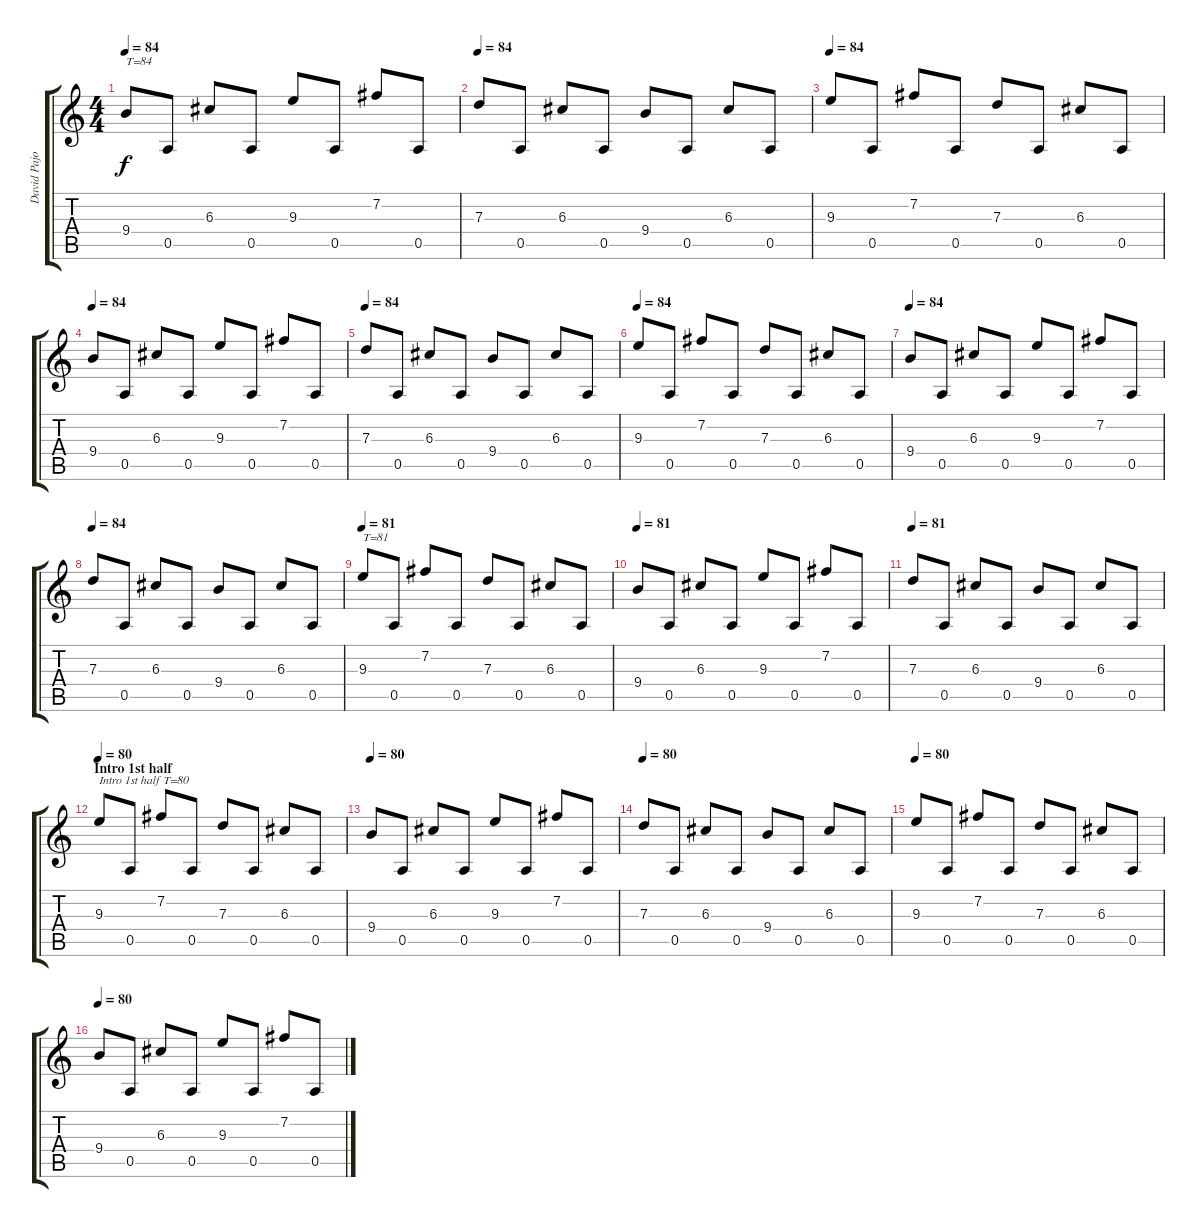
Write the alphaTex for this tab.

\track ("David Pajo" "David Pajo") {instrument electricguitarjazz}
\staff {score tabs}
\tuning (E4 B3 G3 D3 A2 D2) {hide}
\ts (4 4)
\tempo 84
\clef g2
\ks c
9.4.8{txt "T=84" dy f} 0.5.8 6.3.8 0.5.8 9.3.8 0.5.8 7.2.8 0.5.8 |
\tempo 84
7.3.8 0.5.8 6.3.8 0.5.8 9.4.8 0.5.8 6.3.8 0.5.8 |
\tempo 84
9.3.8 0.5.8 7.2.8 0.5.8 7.3.8 0.5.8 6.3.8 0.5.8 |
\tempo 84
9.4.8 0.5.8 6.3.8 0.5.8 9.3.8 0.5.8 7.2.8 0.5.8 |
\tempo 84
7.3.8 0.5.8 6.3.8 0.5.8 9.4.8 0.5.8 6.3.8 0.5.8 |
\tempo 84
9.3.8 0.5.8 7.2.8 0.5.8 7.3.8 0.5.8 6.3.8 0.5.8 |
\tempo 84
9.4.8 0.5.8 6.3.8 0.5.8 9.3.8 0.5.8 7.2.8 0.5.8 |
\tempo 84
7.3.8 0.5.8 6.3.8 0.5.8 9.4.8 0.5.8 6.3.8 0.5.8 |
\tempo 81
9.3.8{txt "T=81"} 0.5.8 7.2.8 0.5.8 7.3.8 0.5.8 6.3.8 0.5.8 |
\tempo 81
9.4.8 0.5.8 6.3.8 0.5.8 9.3.8 0.5.8 7.2.8 0.5.8 |
\tempo 81
7.3.8 0.5.8 6.3.8 0.5.8 9.4.8 0.5.8 6.3.8 0.5.8 |
\section ("" "Intro 1st half ")
\tempo 80
9.3.8{txt "Intro 1st half T=80"} 0.5.8 7.2.8 0.5.8 7.3.8 0.5.8 6.3.8 0.5.8 |
\tempo 80
9.4.8 0.5.8 6.3.8 0.5.8 9.3.8 0.5.8 7.2.8 0.5.8 |
\tempo 80
7.3.8 0.5.8 6.3.8 0.5.8 9.4.8 0.5.8 6.3.8 0.5.8 |
\tempo 80
9.3.8 0.5.8 7.2.8 0.5.8 7.3.8 0.5.8 6.3.8 0.5.8 |
\tempo 80
9.4.8 0.5.8 6.3.8 0.5.8 9.3.8 0.5.8 7.2.8 0.5.8
